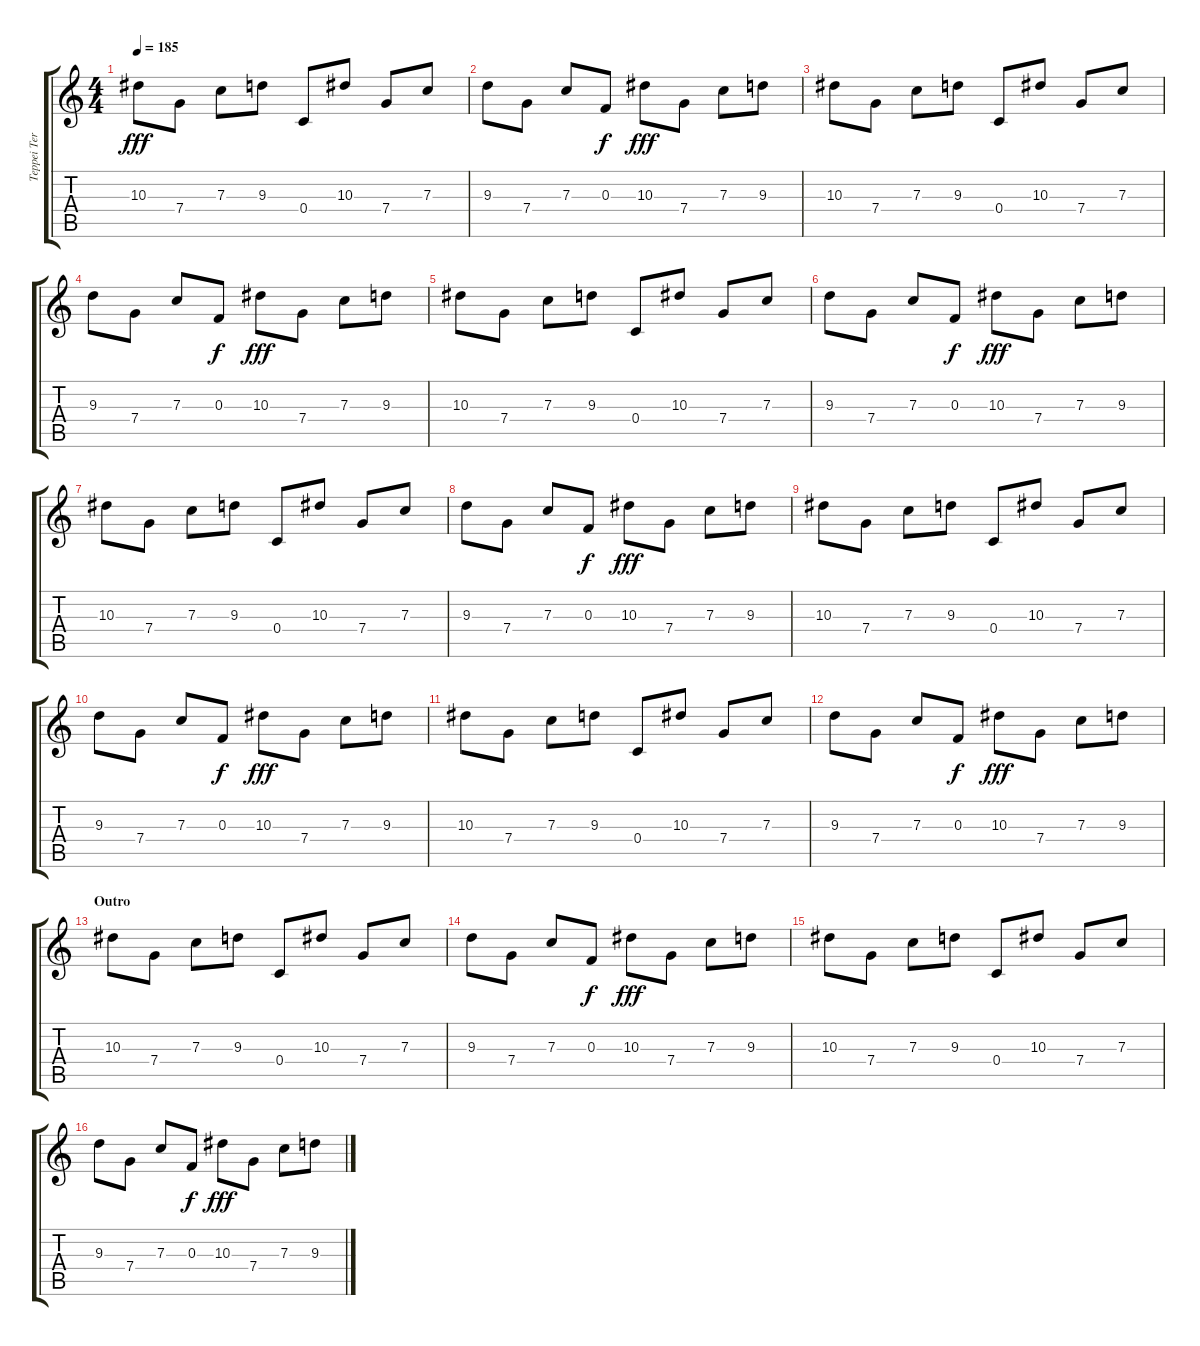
\track ("Teppei Teranishi (Guitar)" "Teppei Ter") {instrument overdrivenguitar}
\staff {score tabs}
\tuning (D4 A3 F3 C3 G2 C2) {hide}
\ts (4 4)
\tempo 185
\clef g2
\ks c
10.3.8{dy fff balance 8} 7.4.8 7.3.8 9.3.8 0.4.8 10.3.8 7.4.8 7.3.8 |
9.3.8 7.4.8 7.3.8 0.3.8{dy f} 10.3.8{dy fff} 7.4.8 7.3.8 9.3.8 |
10.3.8{balance 8} 7.4.8 7.3.8 9.3.8 0.4.8 10.3.8 7.4.8 7.3.8 |
9.3.8 7.4.8 7.3.8 0.3.8{dy f} 10.3.8{dy fff} 7.4.8 7.3.8 9.3.8 |
10.3.8{balance 8} 7.4.8 7.3.8 9.3.8 0.4.8 10.3.8 7.4.8 7.3.8 |
9.3.8 7.4.8 7.3.8 0.3.8{dy f} 10.3.8{dy fff} 7.4.8 7.3.8 9.3.8 |
10.3.8{balance 8} 7.4.8 7.3.8 9.3.8 0.4.8 10.3.8 7.4.8 7.3.8 |
9.3.8 7.4.8 7.3.8 0.3.8{dy f} 10.3.8{dy fff} 7.4.8 7.3.8 9.3.8 |
10.3.8{balance 8} 7.4.8 7.3.8 9.3.8 0.4.8 10.3.8 7.4.8 7.3.8 |
9.3.8 7.4.8 7.3.8 0.3.8{dy f} 10.3.8{dy fff} 7.4.8 7.3.8 9.3.8 |
10.3.8{balance 8} 7.4.8 7.3.8 9.3.8 0.4.8 10.3.8 7.4.8 7.3.8 |
9.3.8 7.4.8 7.3.8 0.3.8{dy f} 10.3.8{dy fff} 7.4.8 7.3.8 9.3.8 |
\section ("" "Outro")
10.3.8{balance 8} 7.4.8 7.3.8 9.3.8 0.4.8 10.3.8 7.4.8 7.3.8 |
9.3.8 7.4.8 7.3.8 0.3.8{dy f} 10.3.8{dy fff} 7.4.8 7.3.8 9.3.8 |
10.3.8{balance 8} 7.4.8 7.3.8 9.3.8 0.4.8 10.3.8 7.4.8 7.3.8 |
9.3.8 7.4.8 7.3.8 0.3.8{dy f} 10.3.8{dy fff} 7.4.8 7.3.8 9.3.8
